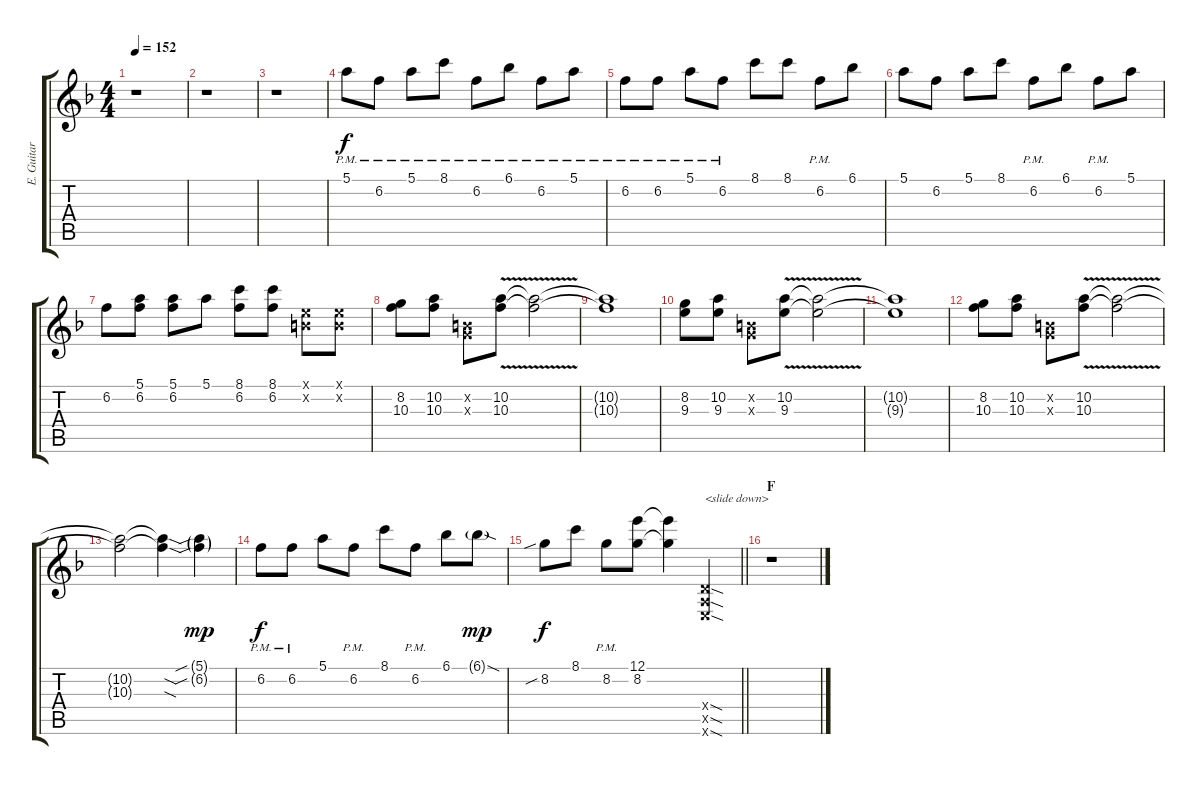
\track ("E. Guitar III" "E. Guitar ") {instrument overdrivenguitar}
\staff {score tabs}
\tuning (E4 B3 G3 D3 A2 E2) {hide}
\ts (4 4)
\tempo 152
\clef g2
\ks f
r.1{dy f} |
r.1 |
r.1 |
5.1{pm}.8 6.2{pm}.8 5.1{pm}.8 8.1{pm}.8 6.2{pm}.8 6.1{pm}.8 6.2{pm}.8 5.1{pm}.8 |
6.2{pm}.8 6.2{pm}.8 5.1{pm}.8 6.2{pm}.8 8.1.8 8.1.8 6.2{pm}.8 6.1.8 |
5.1.8 6.2.8 5.1.8 8.1.8 6.2{pm}.8 6.1.8 6.2{pm}.8 5.1.8 |
6.2.8 (5.1 6.2).8 (5.1 6.2).8 5.1.8 (8.1 6.2).8 (8.1 6.2).8 (0.1{x} 0.2{x}).8 (0.1{x} 0.2{x}).8 |
(8.2 10.3).8 (10.2 10.3).8 (0.2{x} 0.3{x}).8 (10.2{v} 10.3{v}).8 (10.2{t} 10.3{t}).2 |
(10.2{t} 10.3{t}).1 |
(8.2 9.3).8 (10.2 9.3).8 (0.2{x} 0.3{x}).8 (10.2{v} 9.3{v}).8 (10.2{t} 9.3{t}).2 |
(10.2{t} 9.3{t}).1 |
(8.2 10.3).8 (10.2 10.3).8 (0.2{x} 0.3{x}).8 (10.2{v} 10.3{v}).8 (10.2{t} 10.3{t}).2 |
(10.2{t} 10.3{t}).2 (10.2{sod t} 10.3{sod t}).4 (5.1{sib g} 6.2{sib g}).4{dy mp} |
6.2{pm}.8{dy f} 6.2{pm}.8 5.1.8 6.2{pm}.8 8.1.8 6.2{pm}.8 6.1.8 6.1{sod g}.8{dy mp} |
\barLineRight lightlight
8.2{sib}.8{dy f} 8.1.8 8.2{pm}.8 (12.1 8.2).8 (12.1{t} 8.2{t}).4 (0.4{sod x} 0.5{sod x} 0.6{sod x}).4{txt "<slide down>"} |
\section ("" "F")
r.1
